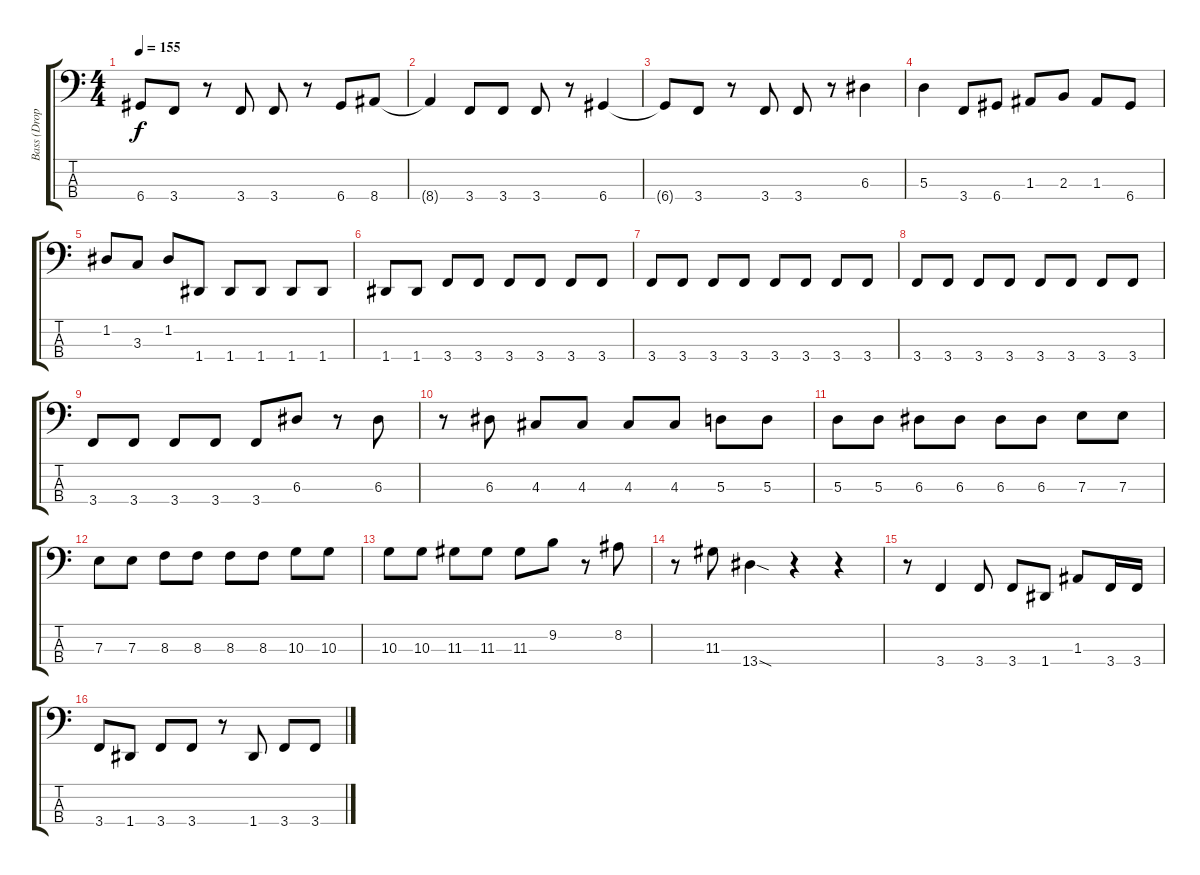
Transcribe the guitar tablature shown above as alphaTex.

\track ("Bass (Dropped D)" "Bass (Drop") {instrument electricbassfinger}
\staff {score tabs}
\tuning (G2 D2 A1 D1) {hide}
\ts (4 4)
\tempo 155
\clef f4
\ks c
6.4{t}.8{dy f} 3.4.8 r.8 3.4.8 3.4.8 r.8 6.4.8 8.4.8 |
8.4{t}.4 3.4.8 3.4.8 3.4.8 r.8 6.4.4 |
6.4{t}.8 3.4.8 r.8 3.4.8 3.4.8 r.8 6.3.4 |
5.3.4 3.4.8 6.4.8 1.3.8 2.3.8 1.3.8 6.4.8 |
1.2.8 3.3.8 1.2.8 1.4.8 1.4.8 1.4.8 1.4.8 1.4.8 |
1.4.8 1.4.8 3.4.8 3.4.8 3.4.8 3.4.8 3.4.8 3.4.8 |
3.4.8 3.4.8 3.4.8 3.4.8 3.4.8 3.4.8 3.4.8 3.4.8 |
3.4.8 3.4.8 3.4.8 3.4.8 3.4.8 3.4.8 3.4.8 3.4.8 |
3.4.8 3.4.8 3.4.8 3.4.8 3.4.8 6.3.8 r.8 6.3.8 |
r.8 6.3.8 4.3.8 4.3.8 4.3.8 4.3.8 5.3.8 5.3.8 |
5.3.8 5.3.8 6.3.8 6.3.8 6.3.8 6.3.8 7.3.8 7.3.8 |
7.3.8 7.3.8 8.3.8 8.3.8 8.3.8 8.3.8 10.3.8 10.3.8 |
10.3.8 10.3.8 11.3.8 11.3.8 11.3.8 9.2.8 r.8 8.2.8 |
r.8 11.3.8 13.4{sod}.4 r.4 r.4 |
r.8 3.4.4 3.4.8 3.4.8 1.4.8 1.3.8 3.4.16 3.4.16 |
3.4.8 1.4.8 3.4.8 3.4.8 r.8 1.4.8 3.4.8 3.4.8
